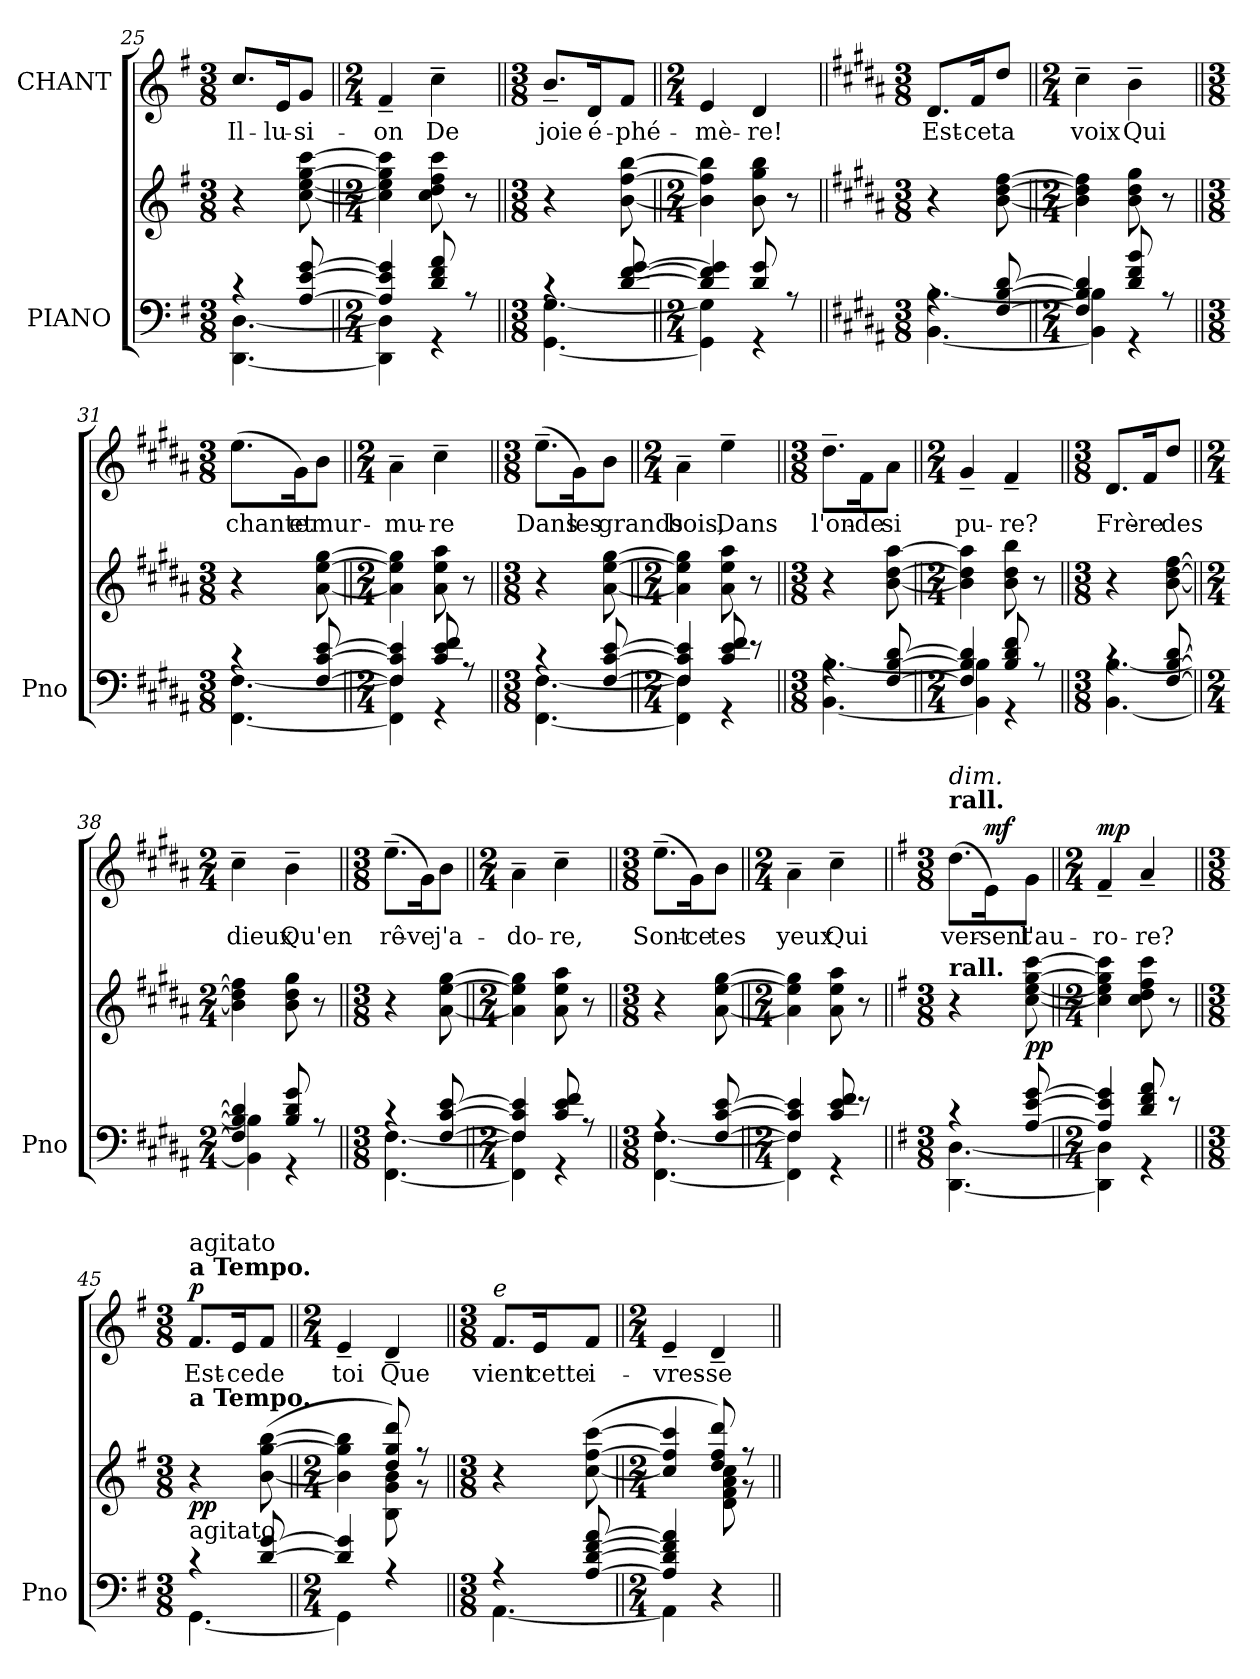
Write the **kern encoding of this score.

**kern	**kern	**dynam	**kern	**text	**dynam
*part2	*part2	*part2	*part1	*part1	*part1
*staff3	*staff2	*staff2/3	*staff1	*staff1	*staff1
*I"PIANO	*	*	*I"CHANT	*	*
*I'Pno	*	*	*	*	*
*clefF4	*clefG2	*	*clefG2	*	*
*k[f#]	*k[f#]	*	*k[f#]	*	*
*M3/8	*M3/8	*	*M3/8	*	*
=25	=25	=25	=25	=25	=25
*^	*	*	*	*	*
!	!	!	!	!	!LO:LY:b	!
4rc	[4.DD\ [4.D\	4r	.	8.cc/L	Il-	.
!	!	!	!	!	!LO:LY:b	!
.	.	.	.	16e/K	-lu-	.
!	!	!	!	!	!LO:LY:b	!
[8A/ [8e/ [8g/	.	[8cc\ [8ee\ [8gg\ [8ccc\	.	8g/J	-si-	.
=26||	=26||	=26||	=26||	=26||	=26||	=26||
*M2/4	*	*M2/4	*	*M2/4	*	*
!	!	!	!	!	!LO:LY:b	!
4A/] 4e/] 4g/]	4DD\] 4D\]	4cc\] 4ee\] 4gg\] 4ccc\]	.	4f#~/	-on	.
!	!	!	!	!	!LO:LY:b	!
8d/ 8f#/ 8a/	4r	8cc\ 8dd\ 8ff#\ 8ccc\	.	4cc~\	De	.
8rA	.	8r	.	.	.	.
=27||	=27||	=27||	=27||	=27||	=27||	=27||
*M3/8	*	*M3/8	*	*M3/8	*	*
!	!	!	!	!	!LO:LY:b	!
4rc	[4.GG\ [4.G\	4r	.	8.b~/L	joie	.
!	!	!	!	!	!LO:LY:b	!
.	.	.	.	16d/K	é-	.
!	!	!	!	!	!LO:LY:b	!
[8d/ [8f#/ [8g/	.	[8b\ [8ff#\ [8bb\	.	8f#/J	-phé-	.
=28||	=28||	=28||	=28||	=28||	=28||	=28||
*M2/4	*	*M2/4	*	*M2/4	*	*
!	!	!	!	!	!LO:LY:b	!
4d/] 4f#/] 4g/]	4GG\] 4G\]	4b\] 4ff#\] 4bb\]	.	4e/	-mè-	.
!	!	!	!	!	!LO:LY:b	!
8d/ 8g/	4r	8b\ 8gg\ 8bb\	.	4d/	-re!	.
8rA	.	8r	.	.	.	.
!!LO:LB:g=z
=29||	=29||	=29||	=29||	=29||	=29||	=29||
*k[f#c#g#d#a#]	*	*k[f#c#g#d#a#]	*	*k[f#c#g#d#a#]	*	*
*M3/8	*	*M3/8	*	*M3/8	*	*
!	!	!	!LO:DY:b	!	!LO:LY:b	!
!	!	!	!LO:DY:n=1:b	!	!	!LO:DY:a
!	!	!	!	!	!	!LO:DY:n=1:a
4rA	[4.BB\ [4.B\	4r	other-dynamics f	8.d#/L	Est-	other-dynamics f
!	!	!	!	!	!LO:LY:b	!
.	.	.	.	16f#/K	-ce	.
!	!	!	!	!	!LO:LY:b	!
[8F#/ [8B/ [8d#/	.	[8b\ [8dd#\ [8ff#\	.	8dd#/J	ta	.
=30||	=30||	=30||	=30||	=30||	=30||	=30||
*M2/4	*	*M2/4	*	*M2/4	*	*
!	!	!	!	!	!LO:LY:b	!
4F#/] 4B/] 4d#/]	4BB\] 4B\]	4b\] 4dd#\] 4ff#\]	.	4cc#~\	voix	.
!	!	!	!	!	!LO:LY:b	!
8d#/ 8f#/ 8b/	4r	8b\ 8dd#\ 8gg#\	.	4b~\	Qui	.
8rA	.	8r	.	.	.	.
=31||	=31||	=31||	=31||	=31||	=31||	=31||
*M3/8	*	*M3/8	*	*M3/8	*	*
!	!	!	!	!	!LO:LY:b	!
4rc	[4.FF#\ [4.F#\	4r	.	(>8.ee\L	chante	.
!	!	!	!	!	!LO:LY:b	!
.	.	.	.	16g#\K)	et	.
!	!	!	!	!	!LO:LY:b	!
[8F#/ [8c#/ [8e/	.	[8a#\ [8ee\ [8gg#\	.	8b\J	mur-	.
=32||	=32||	=32||	=32||	=32||	=32||	=32||
*M2/4	*	*M2/4	*	*M2/4	*	*
!	!	!	!	!	!LO:LY:b	!
4F#/] 4c#/] 4e/]	4FF#\] 4F#\]	4a#\] 4ee\] 4gg#\]	.	4a#~\	-mu-	.
!	!	!	!	!	!LO:LY:b	!
8c#/ 8e/ 8f#/	4r	8a#\ 8ee\ 8aa#\	.	4cc#~\	-re	.
8rA	.	8r	.	.	.	.
=33||	=33||	=33||	=33||	=33||	=33||	=33||
*M3/8	*	*M3/8	*	*M3/8	*	*
!	!	!	!	!	!LO:LY:b	!
4rc	[4.FF#\ [4.F#\	4r	.	(>8.ee~\L	Dans	.
!	!	!	!	!	!LO:LY:b	!
.	.	.	.	16g#\K)	les	.
!	!	!	!	!	!LO:LY:b	!
[8F#/ [8c#/ [8e/	.	[8a#\ [8ee\ [8gg#\	.	8b\J	grands	.
=34||	=34||	=34||	=34||	=34||	=34||	=34||
*M2/4	*	*M2/4	*	*M2/4	*	*
!	!	!	!	!	!LO:LY:b	!
4F#/] 4c#/] 4e/]	4FF#\] 4F#\]	4a#\] 4ee\] 4gg#\]	.	4a#~\	bois,	.
!	!	!	!	!	!LO:LY:b	!
8c#/ 8e/ 8f#/	4r	8a#\ 8ee\ 8aa#\	.	4ee~\	Dans	.
8r	.	8r	.	.	.	.
!!LO:LB:g=z
=35||	=35||	=35||	=35||	=35||	=35||	=35||
*M3/8	*	*M3/8	*	*M3/8	*	*
!	!	!	!	!	!LO:LY:b	!
4rA	[4.BB\ [4.B\	4r	.	8.dd#~\L	l'on-	.
!	!	!	!	!	!LO:LY:b	!
.	.	.	.	16f#\K	-de	.
!	!	!	!	!	!LO:LY:b	!
[8F#/ [8B/ [8d#/	.	[8b\ [8dd#\ [8aa#\	.	8a#\J	si	.
=36||	=36||	=36||	=36||	=36||	=36||	=36||
*M2/4	*	*M2/4	*	*M2/4	*	*
!	!	!	!	!	!LO:LY:b	!
4F#/] 4B/] 4d#/]	4BB\] 4B\]	4b\] 4dd#\] 4aa#\]	.	4g#~/	pu-	.
!	!	!	!	!	!LO:LY:b	!
8B/ 8d#/ 8f#/	4r	8b\ 8dd#\ 8bb\	.	4f#~/	-re?	.
8rA	.	8r	.	.	.	.
=37||	=37||	=37||	=37||	=37||	=37||	=37||
*M3/8	*	*M3/8	*	*M3/8	*	*
!	!	!	!LO:DY:b	!	!LO:LY:b	!
!	!	!	!LO:DY:n=1:b	!	!	!LO:DY:a
!	!	!	!	!	!	!LO:DY:n=1:a
4rc	[4.BB\ [4.B\	4r	other-dynamics f	8.d#/L	Frè-	other-dynamics f
!	!	!	!	!	!LO:LY:b	!
.	.	.	.	16f#/K	-re	.
!	!	!	!	!	!LO:LY:b	!
[8F#/ [8B/ [8d#/	.	[8b\ [8dd#\ [8ff#\	.	8dd#/J	des	.
=38||	=38||	=38||	=38||	=38||	=38||	=38||
*M2/4	*	*M2/4	*	*M2/4	*	*
!	!	!	!	!	!LO:LY:b	!
4F#/] 4B/] 4d#/]	4BB\] 4B\]	4b\] 4dd#\] 4ff#\]	.	4cc#~\	dieux	.
!	!	!	!	!	!LO:LY:b	!
8B/ 8d#/ 8g#/	4r	8b\ 8dd#\ 8gg#\	.	4b~\	Qu'en	.
8rA	.	8r	.	.	.	.
=39||	=39||	=39||	=39||	=39||	=39||	=39||
*M3/8	*	*M3/8	*	*M3/8	*	*
!	!	!	!	!	!LO:LY:b	!
4rc	[4.FF#\ [4.F#\	4r	.	(>8.ee~\L	rê-	.
!	!	!	!	!	!LO:LY:b	!
.	.	.	.	16g#\K)	-ve	.
!	!	!	!	!	!LO:LY:b	!
[8F#/ [8c#/ [8e/	.	[8a#\ [8ee\ [8gg#\	.	8b\J	j'a-	.
=40||	=40||	=40||	=40||	=40||	=40||	=40||
*M2/4	*	*M2/4	*	*M2/4	*	*
!	!	!	!	!	!LO:LY:b	!
4F#/] 4c#/] 4e/]	4FF#\] 4F#\]	4a#\] 4ee\] 4gg#\]	.	4a#~\	-do-	.
!	!	!	!	!	!LO:LY:b	!
8c#/ 8e/ 8f#/	4r	8a#\ 8ee\ 8aa#\	.	4cc#~\	-re,	.
8rA	.	8r	.	.	.	.
!!LO:LB:g=z
=41||	=41||	=41||	=41||	=41||	=41||	=41||
*M3/8	*	*M3/8	*	*M3/8	*	*
!	!	!	!	!	!LO:LY:b	!
4rA	[4.FF#\ [4.F#\	4r	.	(>8.ee~\L	Sont-	.
!	!	!	!	!	!LO:LY:b	!
.	.	.	.	16g#\K)	-ce	.
!	!	!	!	!	!LO:LY:b	!
[8F#/ [8c#/ [8e/	.	[8a#\ [8ee\ [8gg#\	.	8b\J	tes	.
=42||	=42||	=42||	=42||	=42||	=42||	=42||
*M2/4	*	*M2/4	*	*M2/4	*	*
!	!	!	!	!	!LO:LY:b	!
4F#/] 4c#/] 4e/]	4FF#\] 4F#\]	4a#\] 4ee\] 4gg#\]	.	4a#~\	yeux	.
!	!	!	!	!	!LO:LY:b	!
8c#/ 8e/ 8f#/	4r	8a#\ 8ee\ 8aa#\	.	4cc#~\	Qui	.
8r	.	8r	.	.	.	.
=43||	=43||	=43||	=43||	=43||	=43||	=43||
*k[f#]	*	*k[f#]	*	*k[f#]	*	*
*M3/8	*	*M3/8	*	*M3/8	*	*
*	*	*	*	*MM82	*	*
!	!	!	!	!LO:TX:a:B:t=rall.	!	!
!	!	!	!	!LO:TX:a:i:t=dim.	!	!
!	!	!LO:TX:a:B:t=rall.	!	!	!	!
!	!	!	!	!	!LO:LY:b	!
4rc	[4.DD\ [4.D\	4r	.	(>8.dd\L	ver-	.
!	!	!	!	!	!LO:LY:b	!LO:DY:b
.	.	.	.	16e\K)	-sent	mf
!	!	!	!LO:DY:b	!	!LO:LY:b	!
[8A/ [8e/ [8g/	.	[8cc\ [8ee\ [8gg\ [8ccc\	pp	8g\J	l'au-	.
=44||	=44||	=44||	=44||	=44||	=44||	=44||
*M2/4	*	*M2/4	*	*M2/4	*	*
*	*	*	*	*MM80	*	*
!	!	!	!	!	!LO:LY:b	!LO:DY:b
4A/] 4e/] 4g/]	4DD\] 4D\]	4cc\] 4ee\] 4gg\] 4ccc\]	.	4f#~/	-ro-	mp
!	!	!	!	!	!LO:LY:b	!
8d/ 8f#/ 8a/	4r	8cc\ 8dd\ 8ff#\ 8ccc\	.	4a~/	-re?	.
8r	.	8r	.	.	.	.
=45||	=45||	=45||	=45||	=45||	=45||	=45||
*M3/8	*	*M3/8	*	*M3/8	*	*
*	*	*	*	*MM92	*	*
!	!	!	!	!LO:TX:a:B:t=a Tempo.	!	!
!	!	!	!	!LO:TX:a:t=agitato	!	!
!	!	!LO:TX:a:B:t=a Tempo.	!	!	!	!
!	!	!LO:TX:b:t=agitato	!	!	!	!
!	!	!	!LO:DY:b	!	!LO:LY:b	!LO:DY:a
4rc	[4.GG\	4r	pp	8.f#/L	Est-	p
!	!	!	!	!	!LO:LY:b	!
.	.	.	.	16e/K	-ce	.
!	!	!	!	!	!LO:LY:b	!
[8d/ [8g/	.	(>[8b\ [8gg\ [8bb\	.	8f#/J	de	.
=46||	=46||	=46||	=46||	=46||	=46||	=46||
*M2/4	*	*M2/4	*	*M2/4	*	*
*	*	*^	*	*	*	*
!	!	!	!	!	!	!LO:LY:b	!
4d/] 4g/]	4GG\]	4b\] 4gg\] 4bb\]	4reyy	.	4e~/	toi	.
!	!	!	!	!	!	!LO:LY:b	!
4ryy	4rA	8dd/ 8gg/ 8ddd/)	8B\ 8g\ 8b\	.	4d~/	Que	.
.	.	8r	8r	.	.	.	.
*	*	*v	*v	*	*	*	*
!!LO:PB:g=z
=47||	=47||	=47||	=47||	=47||	=47||	=47||
*M3/8	*	*M3/8	*	*M3/8	*	*
*	*	*^	*	*	*	*
!	!	!	!	!	!LO:TX:a:i:t=e	!	!
!	!	!LO:TX:b:t=e	!	!	!	!	!
!	!	!	!	!	!	!LO:LY:b	!
*	*	*v	*v	*	*	*	*
4rA	[4.AA\	4r	.	8.f#/L	vient	.
!	!	!	!	!	!LO:LY:b	!
.	.	.	.	16e/K	cette	.
!	!	!	!	!	!LO:LY:b	!
[8A/ [8d/ [8f#/ [8a/	.	(>[8cc\ [8ff#\ [8ccc\	.	8f#/J	i-	.
=48||	=48||	=48||	=48||	=48||	=48||	=48||
*M2/4	*	*M2/4	*	*M2/4	*	*
*	*	*^	*	*	*	*
!	!	!	!	!	!	!LO:LY:b	!
4A/] 4d/] 4f#/] 4a/]	4AA\]	4cc/] 4ff#/] 4ccc/]	4ryy	.	4e~/	-vres-	.
!	!	!	!	!	!	!LO:LY:b	!
4ryy	4r	8dd/ 8ff#/ 8ddd/)	8d\ 8f#\ 8a\ 8cc\	.	4d~/	-se	.
.	.	8rff	8r	.	.	.	.
*v	*v	*	*	*	*	*	*
*	*v	*v	*	*	*	*
=||	=||	=||	=||	=||	=||
*-	*-	*-	*-	*-	*-
